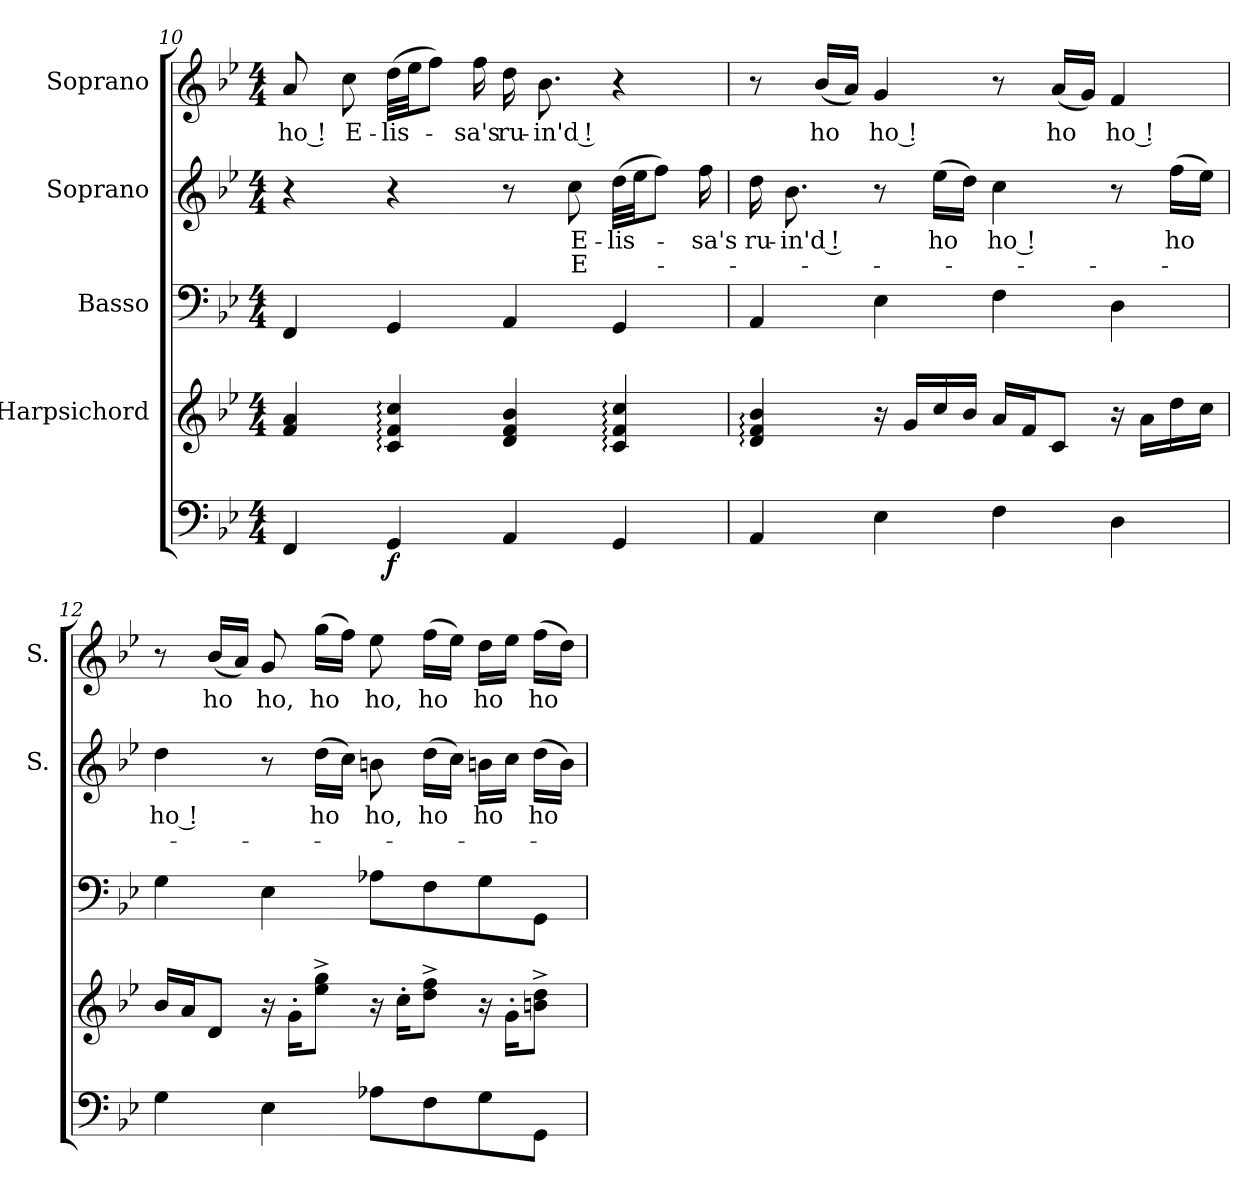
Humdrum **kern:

**kern	**dynam	**kern	**kern	**kern	**text	**text	**kern	**text
*part5	*part5	*part4	*part3	*part2	*part2	*part2	*part1	*part1
*staff5	*staff5	*staff4	*staff3	*staff2	*staff2	*staff2	*staff1	*staff1
*	*	*I"Harpsichord	*I"Basso	*I"Soprano	*	*	*I"Soprano	*
*	*	*	*	*I'S.	*	*	*I'S.	*
!!LO:PB:g=z
*clefF4	*	*clefG2	*clefF4	*clefG2	*	*	*clefG2	*
*k[b-e-]	*	*k[b-e-]	*k[b-e-]	*k[b-e-]	*	*	*k[b-e-]	*
*B-:	*	*B-:	*B-:	*B-:	*	*	*B-:	*
*M4/4	*	*M4/4	*M4/4	*M4/4	*	*	*M4/4	*
=10	=10	=10	=10	=10	=10	=10	=10	=10
!	!	!	!	!	!	!	!	!LO:LY:b:color=#000000
4FFi/	.	4fi/ 4ai	4FFi/	4r	.	.	8ai/	ho !
!	!	!	!	!	!	!	!	!LO:LY:b:color=#000000
.	.	.	.	.	.	.	8cci\	E-
!	!	!	!	!	!	!	!	!LO:LY:b:color=#000000
4GGi/	f	4ci/: 4fi: 4cci:	4GGi/	4r	.	.	(32ddi\LLL	-lis-
.	.	.	.	.	.	.	32ee-i\JJ	.
.	.	.	.	.	.	.	8ffi\J)	.
!	!	!	!	!	!	!	!	!LO:LY:b:color=#000000
.	.	.	.	.	.	.	16ffi\	-sa's
!	!	!	!	!	!	!	!	!LO:LY:b:color=#000000
4AAi/	.	4di/ 4fi 4b-i	4AAi/	8r	.	.	16ddi\	ru-
!	!	!	!	!	!	!	!	!LO:LY:b:color=#000000
.	.	.	.	.	.	.	8.b-i\	-in'd !
!	!	!	!	!	!LO:LY:b:color=#000000	!LO:LY:b:color=#000000	!	!
.	.	.	.	8cci\	E-	-E-	.	.
!	!	!	!	!	!LO:LY:b:color=#000000	!	!	!
4GGi/	.	4ci/: 4fi: 4cci:	4GGi/	(32ddi\LLL	-lis-	.	4r	.
.	.	.	.	32ee-i\JJ	.	.	.	.
.	.	.	.	8ffi\J)	.	.	.	.
!	!	!	!	!	!LO:LY:b:color=#000000	!	!	!
.	.	.	.	16ffi\	-sa's	.	.	.
=11	=11	=11	=11	=11	=11	=11	=11	=11
!	!	!	!	!	!LO:LY:b:color=#000000	!	!	!
4AAi/	.	4di/: 4fi: 4b-i:	4AAi/	16ddi\	ru-	.	8r	.
!	!	!	!	!	!LO:LY:b:color=#000000	!	!	!
.	.	.	.	8.b-i\	-in'd !	.	.	.
!	!	!	!	!	!	!	!	!LO:LY:b:color=#000000
.	.	.	.	.	.	.	(16b-i/LL	ho
.	.	.	.	.	.	.	16ai/JJ)	.
!	!	!	!	!	!	!	!	!LO:LY:b:color=#000000
4E-i\	.	16r	4E-i\	8r	.	.	4gi/	ho !
.	.	16gi/LL	.	.	.	.	.	.
!	!	!	!	!	!LO:LY:b:color=#000000	!	!	!
.	.	16cci/	.	(16ee-i\LL	ho	.	.	.
.	.	16b-i/JJ	.	16ddi\JJ)	.	.	.	.
!	!	!	!	!	!LO:LY:b:color=#000000	!	!	!
4Fi\	.	16ai/LL	4Fi\	4cci\	ho !	.	8r	.
.	.	16fi/J	.	.	.	.	.	.
!	!	!	!	!	!	!	!	!LO:LY:b:color=#000000
.	.	8ci/J	.	.	.	.	(16ai/LL	ho
.	.	.	.	.	.	.	16gi/JJ)	.
!	!	!	!	!	!	!	!	!LO:LY:b:color=#000000
4Di\	.	16r	4Di\	8r	.	.	4fi/	ho !
.	.	16ai\LL	.	.	.	.	.	.
!	!	!	!	!	!LO:LY:b:color=#000000	!	!	!
.	.	16ddi\	.	(16ffi\LL	ho	.	.	.
.	.	16cci\JJ	.	16ee-i\JJ)	.	.	.	.
=12	=12	=12	=12	=12	=12	=12	=12	=12
!	!	!	!	!	!LO:LY:b:color=#000000	!	!	!
4Gi\	.	16b-i/LL	4Gi\	4ddi\	ho !	.	8r	.
.	.	16ai/J	.	.	.	.	.	.
!	!	!	!	!	!	!	!	!LO:LY:b:color=#000000
.	.	8di/J	.	.	.	.	(16b-i/LL	ho
.	.	.	.	.	.	.	16ai/JJ)	.
!	!	!	!	!	!	!	!	!LO:LY:b:color=#000000
4E-i\	.	16r	4E-i\	8r	.	.	8gi/	ho,
.	.	16g'i\KL	.	.	.	.	.	.
!	!	!	!	!	!LO:LY:b:color=#000000	!	!	!
!	!	!	!	!	!	!	!	!LO:LY:b:color=#000000
.	.	8ee-i\^ 8ggi^J	.	(16ddi\LL	ho	.	(16ggi\LL	ho
.	.	.	.	16cci\JJ)	.	.	16ffi\JJ)	.
!	!	!	!	!	!LO:LY:b:color=#000000	!	!	!
!	!	!	!	!	!	!	!	!LO:LY:b:color=#000000
8A-Xi\L	.	16r	8A-Xi\L	8bni\	ho,	.	8ee-i\	ho,
.	.	16cc'i\KL	.	.	.	.	.	.
!	!	!	!	!	!LO:LY:b:color=#000000	!	!	!
!	!	!	!	!	!	!	!	!LO:LY:b:color=#000000
8Fi\	.	8ddi\^ 8ffi^J	8Fi\	(16ddi\LL	ho	.	(16ffi\LL	ho
.	.	.	.	16cci\JJ)	.	.	16ee-i\JJ)	.
!	!	!	!	!	!LO:LY:b:color=#000000	!	!	!
!	!	!	!	!	!	!	!	!LO:LY:b:color=#000000
8Gi\	.	16r	8Gi\	16bni\LL	ho	.	16ddi\LL	ho
.	.	16g'i\KL	.	16cci\JJ	.	.	16ee-i\JJ	.
!	!	!	!	!	!LO:LY:b:color=#000000	!	!	!
!	!	!	!	!	!	!	!	!LO:LY:b:color=#000000
8GGi\J	.	8bni\^ 8ddi^J	8GGi\J	(16ddi\LL	ho	.	(16ffi\LL	ho
.	.	.	.	16bi\JJ)	.	.	16ddi\JJ)	.
=	=	=	=	=	=	=	=	=
*-	*-	*-	*-	*-	*-	*-	*-	*-
